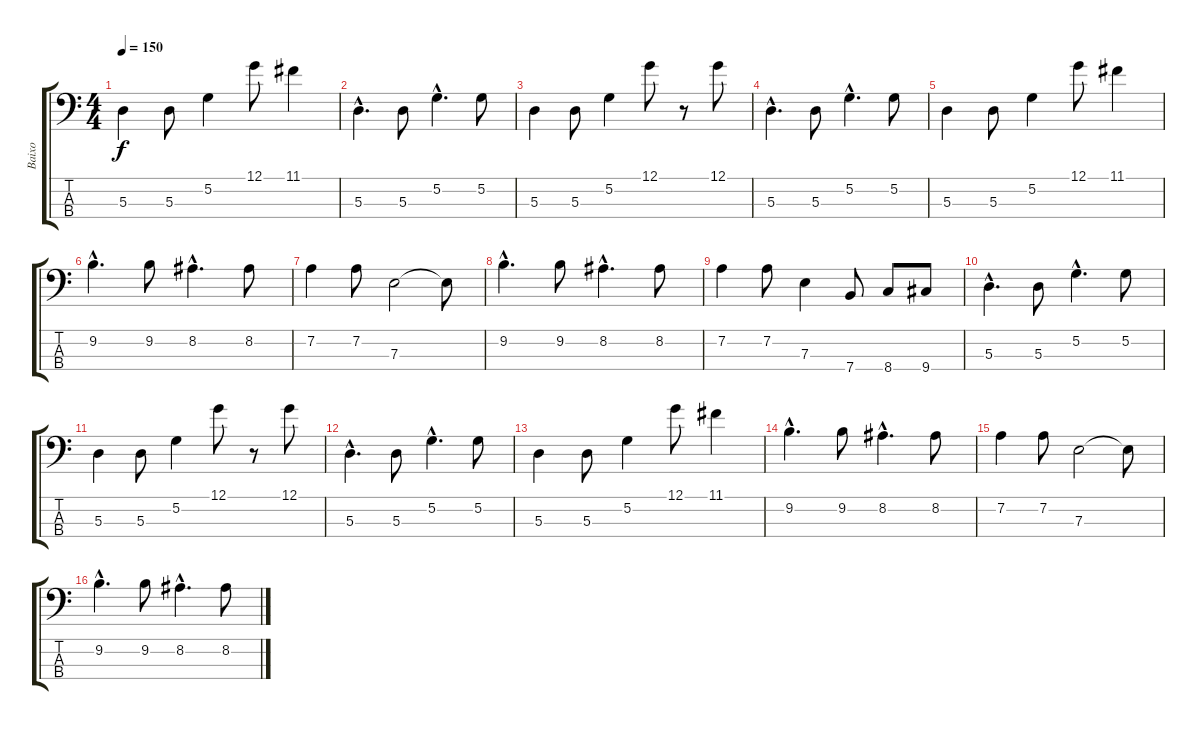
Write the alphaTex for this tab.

\track ("Baixo" "Baixo") {instrument electricbasspick}
\staff {score tabs}
\tuning (G2 D2 A1 E1) {hide}
\ts (4 4)
\tempo 150
\clef f4
\ks c
5.3.4{dy f} 5.3.8 5.2.4 12.1.8 11.1.4 |
5.3{hac}.4{d} 5.3.8 5.2{hac}.4{d} 5.2.8 |
5.3.4 5.3.8 5.2.4 12.1.8 r.8 12.1.8 |
5.3{hac}.4{d} 5.3.8 5.2{hac}.4{d} 5.2.8 |
5.3.4 5.3.8 5.2.4 12.1.8 11.1.4 |
9.2{hac}.4{d} 9.2.8 8.2{hac}.4{d} 8.2.8 |
7.2.4 7.2.8 7.3.2 7.3{t}.8 |
9.2{hac}.4{d} 9.2.8 8.2{hac}.4{d} 8.2.8 |
7.2.4 7.2.8 7.3.4 7.4.8 8.4.8 9.4.8 |
5.3{hac}.4{d} 5.3.8 5.2{hac}.4{d} 5.2.8 |
5.3.4 5.3.8 5.2.4 12.1.8 r.8 12.1.8 |
5.3{hac}.4{d} 5.3.8 5.2{hac}.4{d} 5.2.8 |
5.3.4 5.3.8 5.2.4 12.1.8 11.1.4 |
9.2{hac}.4{d} 9.2.8 8.2{hac}.4{d} 8.2.8 |
7.2.4 7.2.8 7.3.2 7.3{t}.8 |
9.2{hac}.4{d} 9.2.8 8.2{hac}.4{d} 8.2.8
